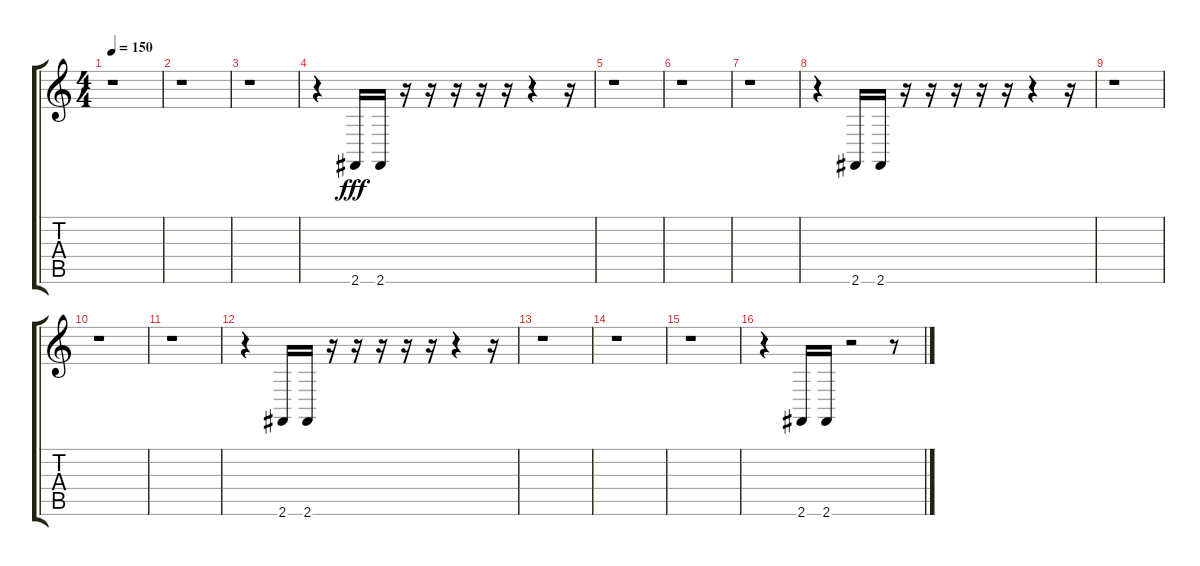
\track "" {instrument timpani}
\staff {score tabs}
\tuning (E4 B3 G3 D3 A2 E2) {hide}
\ts (4 4)
\tempo 150
\clef g2
\ks c
r.1{dy fff} |
r.1 |
r.1 |
r.4 2.6.16 2.6.16 r.16 r.16 r.16 r.16 r.16 r.4 r.16 |
r.1 |
r.1 |
r.1 |
r.4 2.6.16 2.6.16 r.16 r.16 r.16 r.16 r.16 r.4 r.16 |
r.1 |
r.1 |
r.1 |
r.4 2.6.16 2.6.16 r.16 r.16 r.16 r.16 r.16 r.4 r.16 |
r.1 |
r.1 |
r.1 |
r.4 2.6.16 2.6.16 r.2 r.8
